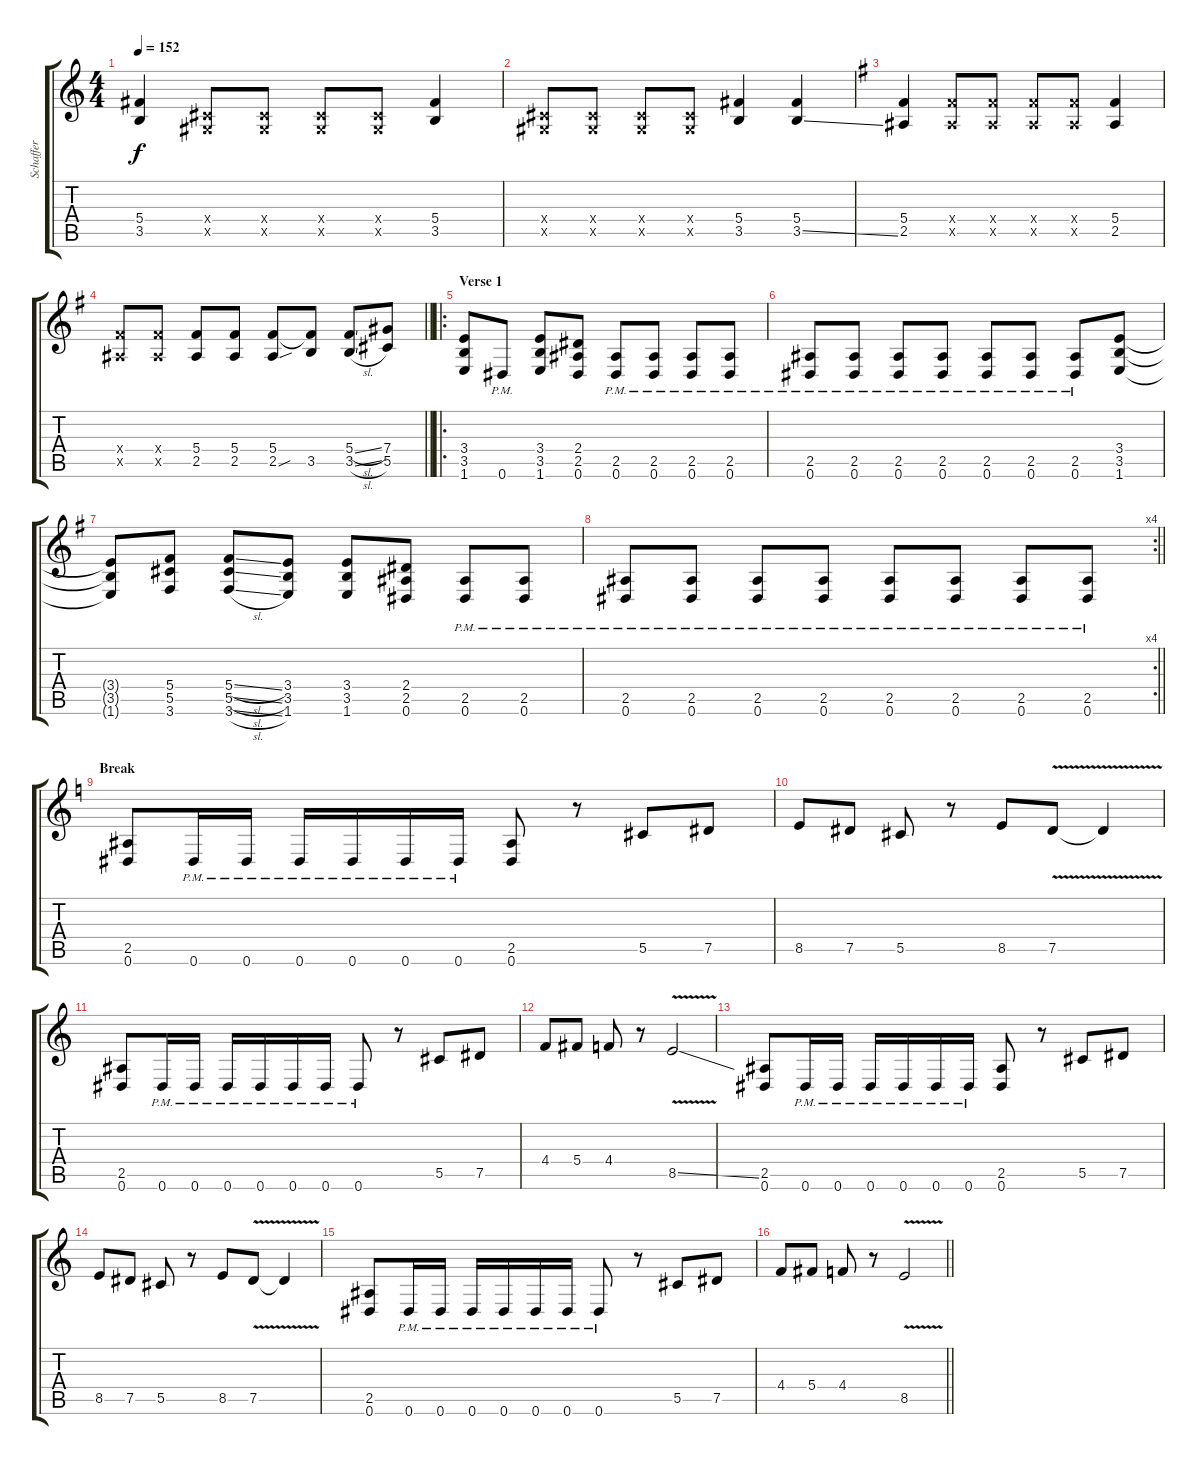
\track ("Schaffer" "Schaffer") {instrument distortionguitar}
\staff {score tabs}
\tuning (Eb4 Bb3 Gb3 Db3 Ab2 Eb2) {hide}
\ts (4 4)
\tempo 152
\clef g2
\ks c
(5.4 3.5).4{dy f} (0.4{x} 0.5{x}).8 (0.4{x} 0.5{x}).8 (0.4{x} 0.5{x}).8 (0.4{x} 0.5{x}).8 (5.4 3.5).4 |
(0.4{x} 0.5{x}).8 (0.4{x} 0.5{x}).8 (0.4{x} 0.5{x}).8 (0.4{x} 0.5{x}).8 (5.4 3.5).4 (5.4 3.5{ss}).4 |
\ks g
(5.4 2.5).4 (5.4{x} 2.5{x}).8 (5.4{x} 2.5{x}).8 (5.4{x} 2.5{x}).8 (5.4{x} 2.5{x}).8 (5.4 2.5).4 |
\barLineRight lightlight
(5.4{x} 2.5{x}).8 (5.4{x} 2.5{x}).8 (5.4 2.5).8 (5.4 2.5).8 (5.4 2.5{sou}).8 (5.4{t} 3.5).8 (5.4{sl} 3.5{sl}).8 (7.4 5.5).8 |
\ro
\section ("" "Verse 1")
(3.4 3.5 1.6).8{instrument distortionguitar} 0.6{pm}.8 (3.4 3.5 1.6).8 (2.4 2.5 0.6).8 (2.5{pm} 0.6{pm}).8 (2.5{pm} 0.6{pm}).8 (2.5{pm} 0.6{pm}).8 (2.5{pm} 0.6{pm}).8 |
(2.5{pm} 0.6{pm}).8 (2.5{pm} 0.6{pm}).8 (2.5{pm} 0.6{pm}).8 (2.5{pm} 0.6{pm}).8 (2.5{pm} 0.6{pm}).8 (2.5{pm} 0.6{pm}).8 (2.5{pm} 0.6{pm}).8 (3.4 3.5 1.6).8 |
(3.4{t} 3.5{t} 1.6{t}).8 (5.4 5.5 3.6).8 (5.4{sl} 5.5{sl} 3.6{sl}).8 (3.4 3.5 1.6).8 (3.4 3.5 1.6).8 (2.4 2.5 0.6).8 (2.5{pm} 0.6{pm}).8 (2.5{pm} 0.6{pm}).8 |
\rc 4
\barLineRight lightlight
(2.5{pm} 0.6{pm}).8 (2.5{pm} 0.6{pm}).8 (2.5{pm} 0.6{pm}).8 (2.5{pm} 0.6{pm}).8 (2.5{pm} 0.6{pm}).8 (2.5{pm} 0.6{pm}).8 (2.5{pm} 0.6{pm}).8 (2.5{pm} 0.6{pm}).8 |
\section ("" "Break")
\ks c
(2.5 0.6).8 0.6{pm}.16 0.6{pm}.16 0.6{pm}.16 0.6{pm}.16 0.6{pm}.16 0.6{pm}.16 (2.5 0.6).8 r.8 5.5.8 7.5.8 |
8.5.8 7.5.8 5.5.8 r.8 8.5.8 7.5{v}.8 7.5{t}.4 |
(2.5 0.6).8 0.6{pm}.16 0.6{pm}.16 0.6{pm}.16 0.6{pm}.16 0.6{pm}.16 0.6{pm}.16 0.6{pm}.8 r.8 5.5.8 7.5.8 |
4.4.8 5.4.8 4.4.8 r.8 8.5{v ss}.2 |
(2.5 0.6).8 0.6{pm}.16 0.6{pm}.16 0.6{pm}.16 0.6{pm}.16 0.6{pm}.16 0.6{pm}.16 (2.5 0.6).8 r.8 5.5.8 7.5.8 |
8.5.8 7.5.8 5.5.8 r.8 8.5.8 7.5{v}.8 7.5{t}.4 |
(2.5 0.6).8 0.6{pm}.16 0.6{pm}.16 0.6{pm}.16 0.6{pm}.16 0.6{pm}.16 0.6{pm}.16 0.6{pm}.8 r.8 5.5.8 7.5.8 |
\barLineRight lightlight
4.4.8 5.4.8 4.4.8 r.8 8.5{v ss}.2
